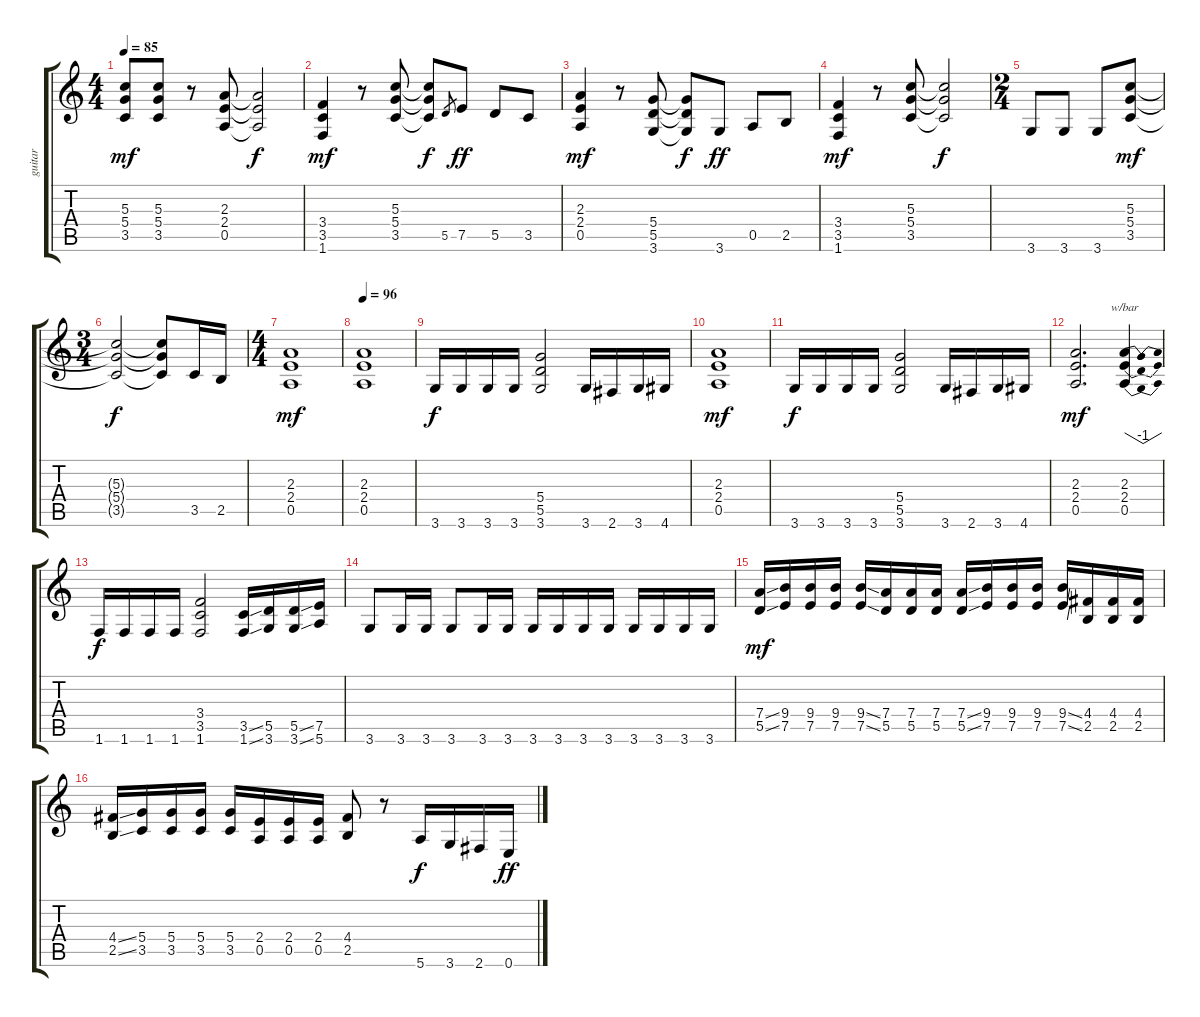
\track ("guitar" "guitar") {instrument overdrivenguitar}
\staff {score tabs}
\tuning (E4 B3 G3 D3 A2 E2) {hide}
\ts (4 4)
\tempo 85
\clef g2
\ks c
(5.3 5.4 3.5).8{dy mf} (5.3 5.4 3.5).8 r.8 (2.3 2.4 0.5).8 (2.3{t} 2.4{t} 0.5{t}).2{dy f} |
(3.4 3.5 1.6).4{dy mf} r.8 (5.3 5.4 3.5).8 (5.3{t} 5.4{t} 3.5{t}).8{dy f} 5.5.8{gr} 7.5.8{dy ff} 5.5.8 3.5.8 |
(2.3 2.4 0.5).4{dy mf} r.8 (5.4 5.5 3.6).8 (5.4{t} 5.5{t} 3.6{t}).8{dy f} 3.6.8{dy ff} 0.5.8 2.5.8 |
(3.4 3.5 1.6).4{dy mf} r.8 (5.3 5.4 3.5).8 (5.3{t} 5.4{t} 3.5{t}).2{dy f} |
\ts (2 4)
3.6.8 3.6.8 3.6.8 (5.3 5.4 3.5).8{dy mf} |
\ts (3 4)
(5.3{t} 5.4{t} 3.5{t}).2{dy f} (5.3{t} 5.4{t} 3.5{t}).8 3.5.16 2.5.16 |
\ts (4 4)
(2.3 2.4 0.5).1{dy mf} |
\tempo 96
(2.3 2.4 0.5).1 |
3.6.16{dy f} 3.6.16 3.6.16 3.6.16 (5.4 5.5 3.6).2 3.6.16 2.6.16 3.6.16 4.6.16 |
(2.3 2.4 0.5).1{dy mf} |
3.6.16{dy f} 3.6.16 3.6.16 3.6.16 (5.4 5.5 3.6).2 3.6.16 2.6.16 3.6.16 4.6.16 |
(2.3 2.4 0.5).2{d dy mf} (2.3 2.4 0.5).4{tbe (dip default 0 0 30 -4 60 0)} |
1.6.16{dy f} 1.6.16 1.6.16 1.6.16 (3.4 3.5 1.6).2 (3.5{ss} 1.6{ss}).16 (5.5 3.6).16 (5.5{ss} 3.6{ss}).16 (7.5 5.6).16 |
3.6.8 3.6.16 3.6.16 3.6.8 3.6.16 3.6.16 3.6.16 3.6.16 3.6.16 3.6.16 3.6.16 3.6.16 3.6.16 3.6.16 |
(7.4{ss} 5.5{ss}).16{dy mf} (9.4 7.5).16 (9.4 7.5).16 (9.4 7.5).16 (9.4{ss} 7.5{ss}).16 (7.4 5.5).16 (7.4 5.5).16 (7.4 5.5).16 (7.4{ss} 5.5{ss}).16 (9.4 7.5).16 (9.4 7.5).16 (9.4 7.5).16 (9.4{ss} 7.5{ss}).16 (4.4 2.5).16 (4.4 2.5).16 (4.4 2.5).16 |
(4.4{ss} 2.5{ss}).16 (5.4 3.5).16 (5.4 3.5).16 (5.4 3.5).16 (5.4 3.5).16 (2.4 0.5).16 (2.4 0.5).16 (2.4 0.5).16 (4.4 2.5).8 r.8 5.6.16{dy f} 3.6.16 2.6.16 0.6.16{dy ff}
